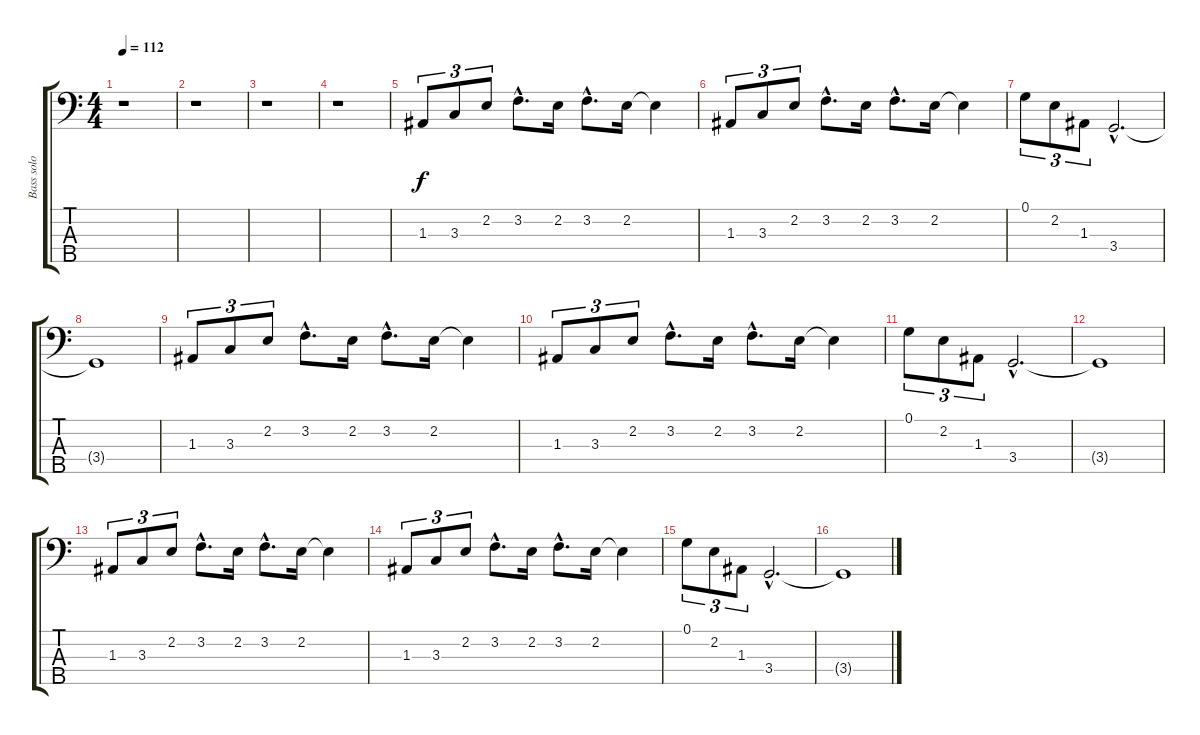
\track ("Bass solo" "Bass solo") {instrument fretlessbass}
\staff {score tabs}
\tuning (G2 D2 A1 E1 B0) {hide}
\ts (4 4)
\tempo 112
\clef f4
\ks c
r.1{dy f} |
r.1 |
r.1 |
r.1 |
1.3.8{tu (3 2)} 3.3.8{tu (3 2)} 2.2.8{tu (3 2)} 3.2{hac}.8{d} 2.2.16 3.2{hac}.8{d} 2.2.16 2.2{t}.4 |
1.3.8{tu (3 2)} 3.3.8{tu (3 2)} 2.2.8{tu (3 2)} 3.2{hac}.8{d} 2.2.16 3.2{hac}.8{d} 2.2.16 2.2{t}.4 |
0.1.8{tu (3 2)} 2.2.8{tu (3 2)} 1.3.8{tu (3 2)} 3.4{hac}.2{d} |
3.4{t}.1 |
1.3.8{tu (3 2)} 3.3.8{tu (3 2)} 2.2.8{tu (3 2)} 3.2{hac}.8{d} 2.2.16 3.2{hac}.8{d} 2.2.16 2.2{t}.4 |
1.3.8{tu (3 2)} 3.3.8{tu (3 2)} 2.2.8{tu (3 2)} 3.2{hac}.8{d} 2.2.16 3.2{hac}.8{d} 2.2.16 2.2{t}.4 |
0.1.8{tu (3 2)} 2.2.8{tu (3 2)} 1.3.8{tu (3 2)} 3.4{hac}.2{d} |
3.4{t}.1 |
1.3.8{tu (3 2)} 3.3.8{tu (3 2)} 2.2.8{tu (3 2)} 3.2{hac}.8{d} 2.2.16 3.2{hac}.8{d} 2.2.16 2.2{t}.4 |
1.3.8{tu (3 2)} 3.3.8{tu (3 2)} 2.2.8{tu (3 2)} 3.2{hac}.8{d} 2.2.16 3.2{hac}.8{d} 2.2.16 2.2{t}.4 |
0.1.8{tu (3 2)} 2.2.8{tu (3 2)} 1.3.8{tu (3 2)} 3.4{hac}.2{d} |
3.4{t}.1
